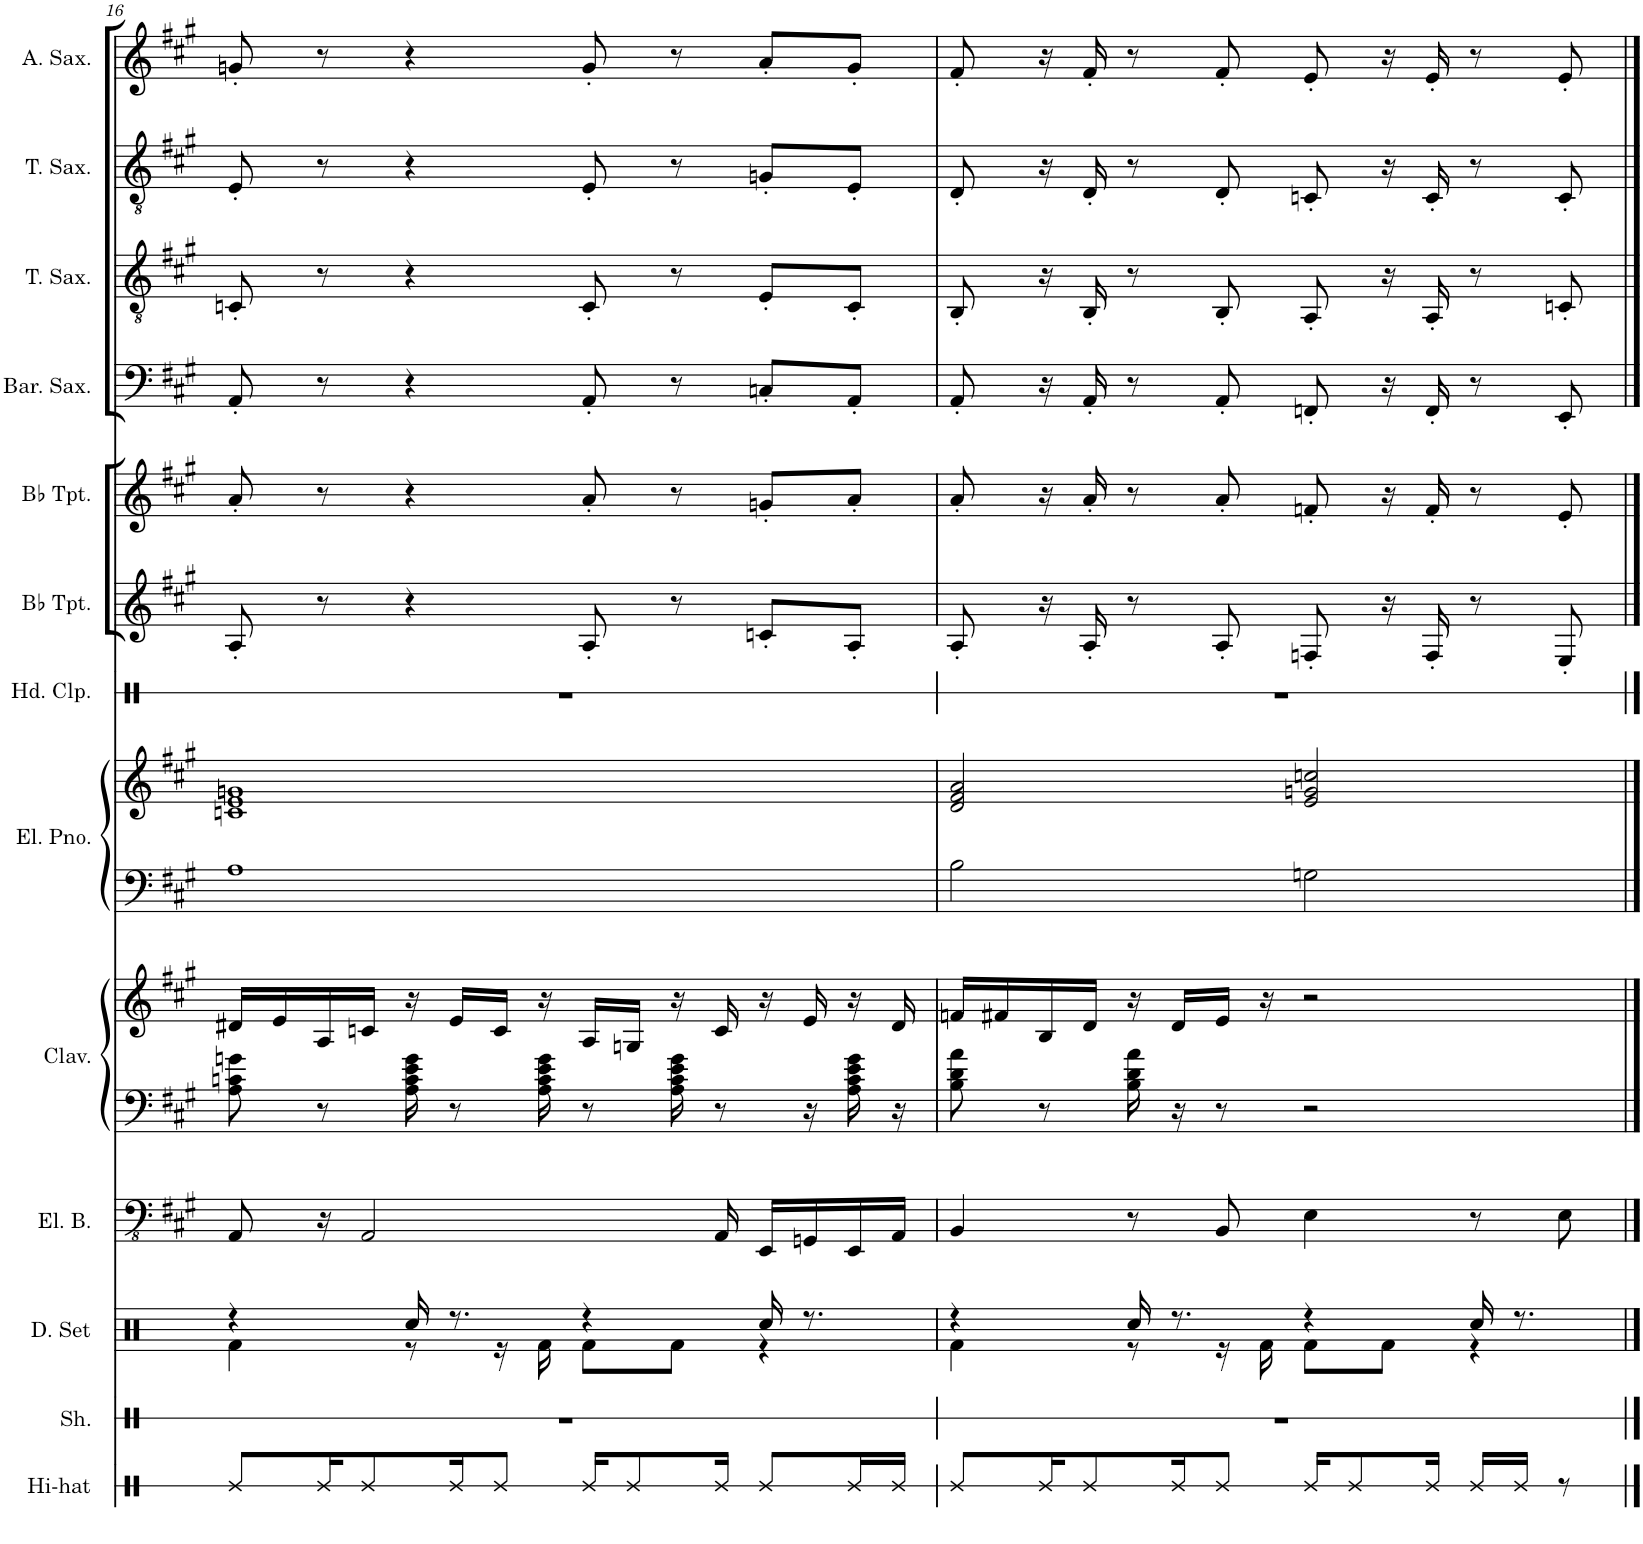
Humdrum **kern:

**kern	**kern	**kern	**kern	**kern	**kern	**kern	**kern	**kern	**kern	**kern	**kern	**kern	**kern	**kern
*part13	*part12	*part11	*part10	*part9	*part9	*part8	*part8	*part7	*part6	*part5	*part4	*part3	*part2	*part1
*staff15	*staff14	*staff13	*staff12	*staff11	*staff10	*staff9	*staff8	*staff7	*staff6	*staff5	*staff4	*staff3	*staff2	*staff1
*I"Hi-hat	*I"Shaker	*I"Drumset	*I"Electric Bass	*I"Clavinet	*	*I"Electric Piano	*	*I"Hand Clap	*I"Bb Trumpet	*I"Bb Trumpet	*I"Baritone Saxophone	*I"Tenor Saxophone	*I"Tenor Saxophone	*I"Alto Saxophone
*I'Hi-hat	*I'Sh.	*I'D. Set	*I'El. B.	*I'Clav.	*	*I'El. Pno.	*	*I'Hd. Clp.	*I'Bb Tpt.	*I'Bb Tpt.	*I'Bar. Sax.	*I'T. Sax.	*I'T. Sax.	*I'A. Sax.
!!LO:PB:g=z
*clefX	*clefX	*clefX	*clefFv4	*clefF4	*clefG2	*clefF4	*clefG2	*clefX	*clefG2	*clefG2	*clefF4	*clefGv2	*clefGv2	*clefG2
*	*	*	*	*	*	*	*	*	*ITrd1c2	*ITrd1c2	*ITrd12c21	*ITrd8c14	*ITrd8c14	*ITrd5c9
*k[f#c#g#]	*k[f#c#g#]	*k[f#c#g#]	*k[f#c#g#]	*k[f#c#g#]	*k[f#c#g#]	*k[f#c#g#]	*k[f#c#g#]	*k[f#c#g#]	*k[f#c#g#]	*k[f#c#g#]	*k[f#c#g#]	*k[f#c#g#]	*k[f#c#g#]	*k[f#c#g#]
*M4/4	*M4/4	*M4/4	*M4/4	*M4/4	*M4/4	*M4/4	*M4/4	*M4/4	*M4/4	*M4/4	*M4/4	*M4/4	*M4/4	*M4/4
=16	=16	=16	=16	=16	=16	=16	=16	=16	=16	=16	=16	=16	=16	=16
*	*	*^	*	*	*	*	*	*	*	*	*	*	*	*
8Re/L	1r	4r	4Rf\	8AAA/	8A\ 8cn\ 8gn\	16d#X/LL	1A	1cn 1e 1gn	1r	8A'/	8a'/	8AA'/	8Cn'/	8E'/	8gn'/
.	.	.	.	.	.	16e/	.	.	.	.	.	.	.	.	.
16Re/K	.	.	.	16r	8r	16A/	.	.	.	8r	8r	8r	8r	8r	8r
8Re/	.	.	.	2AAA/	.	16cn/JJ	.	.	.	.	.	.	.	.	.
.	.	16Rcc/	8r	.	16A\ 16c\ 16e\ 16g\	16r	.	.	.	4r	4r	4r	4r	4r	4r
16Re/K	.	8.r	.	.	8r	16e/LL	.	.	.	.	.	.	.	.	.
8Re/J	.	.	16r	.	.	16c/JJ	.	.	.	.	.	.	.	.	.
.	.	.	16Rf\	.	16A\ 16c\ 16e\ 16g\	16r	.	.	.	.	.	.	.	.	.
16Re/KL	.	4r	8Rf\L	.	8r	16A/LL	.	.	.	8A'/	8a'/	8AA'/	8C'/	8E'/	8g'/
8Re/	.	.	.	.	.	16Gn/JJ	.	.	.	.	.	.	.	.	.
.	.	.	8Rf\J	.	16A\ 16c\ 16e\ 16g\	16r	.	.	.	8r	8r	8r	8r	8r	8r
16Re/Jk	.	.	.	16AAA/	8r	16c/	.	.	.	.	.	.	.	.	.
8Re/L	.	16Rcc/	4r	16EEE/LL	.	16r	.	.	.	8cn'/L	8gn'/L	8Cn'/L	8E'/L	8Gn'/L	8a'/L
.	.	8.r	.	16GGGn/	16r	16e/	.	.	.	.	.	.	.	.	.
16Re/L	.	.	.	16EEE/	16A\ 16c\ 16e\ 16g\	16r	.	.	.	8A'/J	8a'/J	8AA'/J	8C'/J	8E'/J	8g'/J
16Re/JJ	.	.	.	16AAA/JJ	16r	16d#/	.	.	.	.	.	.	.	.	.
=17	=17	=17	=17	=17	=17	=17	=17	=17	=17	=17	=17	=17	=17	=17	=17
8Re/L	1r	4r	4Rf\	4BBB/	8B\ 8d\ 8a\	16fn/LL	2B\	2d/ 2f#/ 2a/	1r	8A'/	8a'/	8AA'/	8BB'/	8D'/	8f#'/
.	.	.	.	.	.	16f#X/	.	.	.	.	.	.	.	.	.
16Re/K	.	.	.	.	8r	16B/	.	.	.	16r	16r	16r	16r	16r	16r
8Re/	.	.	.	.	.	16d/JJ	.	.	.	16A'/	16a'/	16AA'/	16BB'/	16D'/	16f#'/
.	.	16Rcc/	8r	8r	16B\ 16d\ 16a\	16r	.	.	.	8r	8r	8r	8r	8r	8r
16Re/K	.	8.r	.	.	16r	16d/LL	.	.	.	.	.	.	.	.	.
8Re/J	.	.	16r	8BBB/	8r	16e/JJ	.	.	.	8A'/	8a'/	8AA'/	8BB'/	8D'/	8f#'/
.	.	.	16Rf\	.	.	16r	.	.	.	.	.	.	.	.	.
16Re/KL	.	4r	8Rf\L	4EE\	2r	2r	2Gn\	2e/ 2gn/ 2ccn/	.	8Fn'/	8fn'/	8FFn'/	8AA'/	8Cn'/	8e'/
8Re/	.	.	.	.	.	.	.	.	.	.	.	.	.	.	.
.	.	.	8Rf\J	.	.	.	.	.	.	16r	16r	16r	16r	16r	16r
16Re/Jk	.	.	.	.	.	.	.	.	.	16F'/	16f'/	16FF'/	16AA'/	16C'/	16e'/
16Re/LL	.	16Rcc/	4r	8r	.	.	.	.	.	8r	8r	8r	8r	8r	8r
16Re/JJ	.	8.r	.	.	.	.	.	.	.	.	.	.	.	.	.
8r	.	.	.	8EE\	.	.	.	.	.	8E'/	8e'/	8EE'/	8Cn'/	8C'/	8e'/
*	*	*v	*v	*	*	*	*	*	*	*	*	*	*	*	*
==	==	==	==	==	==	==	==	==	==	==	==	==	==	==
*-	*-	*-	*-	*-	*-	*-	*-	*-	*-	*-	*-	*-	*-	*-
